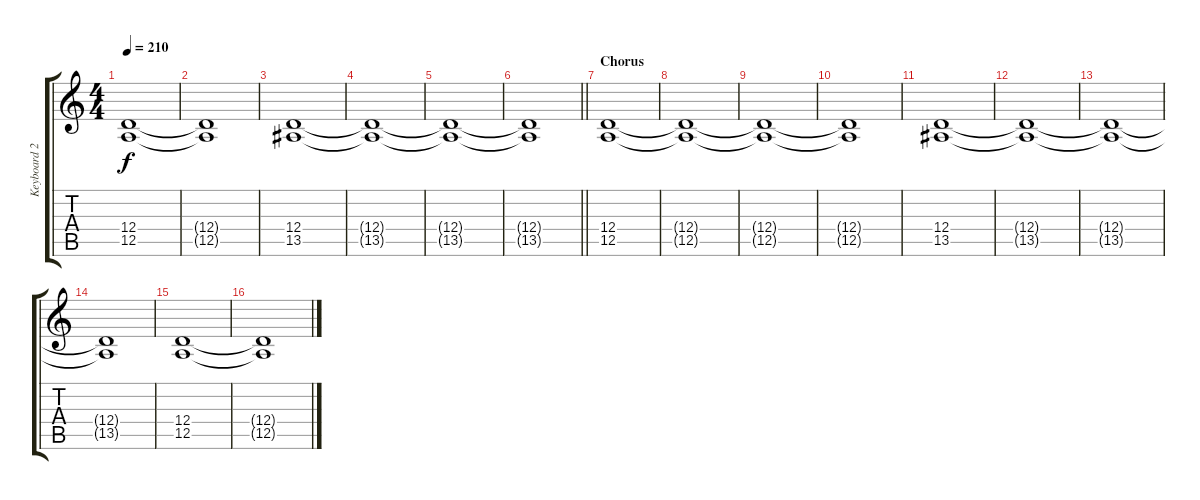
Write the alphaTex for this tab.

\track ("Keyboard 2" "Keyboard 2") {instrument stringensemble1}
\staff {score tabs}
\tuning (E4 B3 G3 D3 A2 D2) {hide}
\ts (4 4)
\tempo 210
\clef g2
\ks c
(12.4{t} 12.5{t}).1{dy f} |
(12.4{t} 12.5{t}).1 |
(12.4 13.5).1 |
(12.4{t} 13.5{t}).1 |
(12.4{t} 13.5{t}).1 |
\barLineRight lightlight
(12.4{t} 13.5{t}).1 |
\section ("" "Chorus")
(12.4 12.5).1 |
(12.4{t} 12.5{t}).1 |
(12.4{t} 12.5{t}).1 |
(12.4{t} 12.5{t}).1 |
(12.4 13.5).1 |
(12.4{t} 13.5{t}).1 |
(12.4{t} 13.5{t}).1 |
(12.4{t} 13.5{t}).1 |
(12.4 12.5).1 |
(12.4{t} 12.5{t}).1
